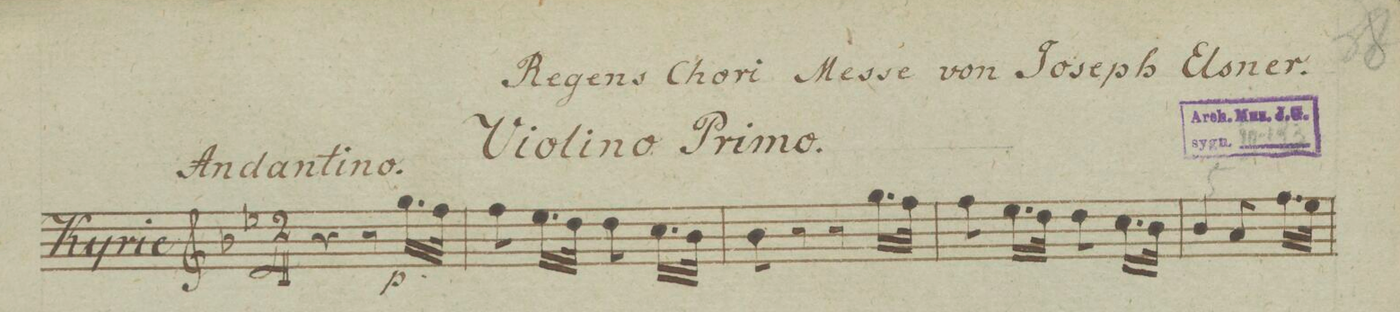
**kern	**dynam
*I"Violino Primo	*
*clefG2	*
*k[b-e-]	*
*M2/4	*
4r	.
8r	.
16.gg\LL	p
32ff\JJk	.
=2	=2
8ff\	.
16.ee-\LL	.
32dd\JJk	.
8dd\	.
16.cc\LL	.
32b-\JJk	.
=3	=3
8b-\	.
8r	.
8r	.
16.gg\LL	.
32ff\JJk	.
=4	=4
8ff\	.
16.ee-\LL	.
32dd\JJk	.
8dd\	.
16.cc\LL	.
32b-\JJk	.
=5	=5
4b-/	.
8a/	.
16.ff\LL	.
32ee-\JJk	.
=6	=6
*-	*-
